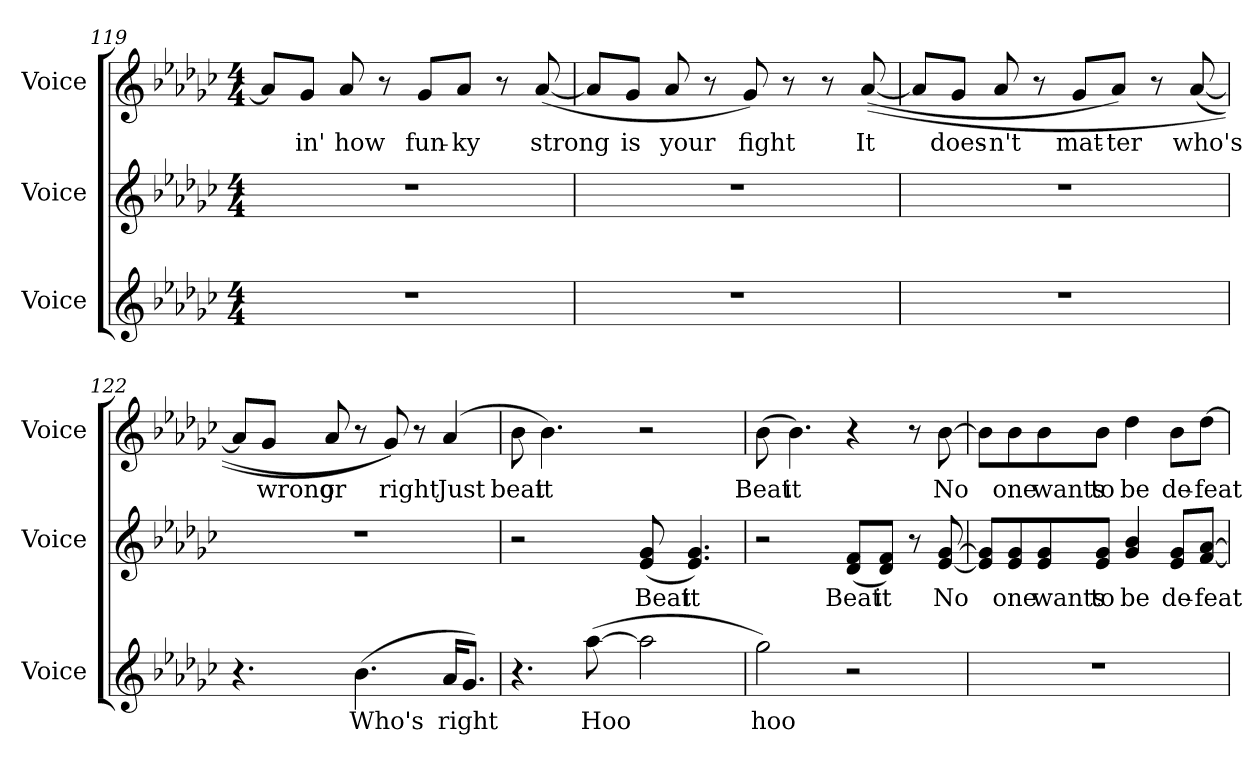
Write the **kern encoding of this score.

**kern	**text	**kern	**text	**kern	**text
*part3	*part3	*part2	*part2	*part1	*part1
*staff3	*staff3	*staff2	*staff2	*staff1	*staff1
*I"Voice	*	*I"Voice	*	*I"Voice	*
*I'Voice	*	*I'Voice	*	*I'Voice	*
*clefG2	*	*clefG2	*	*clefG2	*
*k[b-e-a-d-g-c-]	*	*k[b-e-a-d-g-c-]	*	*k[b-e-a-d-g-c-]	*
*e-:	*	*e-:	*	*e-:	*
*M4/4	*	*M4/4	*	*M4/4	*
=119	=119	=119	=119	=119	=119
1r	.	1r	.	8a-i/L]	.
!	!	!	!	!	!LO:LY:b:color=#000000
.	.	.	.	8g-i/J	in'
!	!	!	!	!	!LO:LY:b:color=#000000
.	.	.	.	8a-i/	how
.	.	.	.	8r	.
!	!	!	!	!	!LO:LY:b:color=#000000
.	.	.	.	8g-i/L	fun-
!	!	!	!	!	!LO:LY:b:color=#000000
.	.	.	.	8a-i/J	-ky
.	.	.	.	8r	.
!	!	!	!	!	!LO:LY:b:color=#000000
.	.	.	.	([8a-i/	strong
!!LO:LB:g=z
=120	=120	=120	=120	=120	=120
1r	.	1r	.	8a-i/L]	.
!	!	!	!	!	!LO:LY:b:color=#000000
.	.	.	.	8g-i/J	is
!	!	!	!	!	!LO:LY:b:color=#000000
.	.	.	.	8a-i/	your
.	.	.	.	8r	.
!	!	!	!	!	!LO:LY:b:color=#000000
.	.	.	.	8g-i/)	fight
.	.	.	.	8r	.
.	.	.	.	8r	.
!	!	!	!	!	!LO:LY:b:color=#000000
.	.	.	.	(([8a-i/	It
=121	=121	=121	=121	=121	=121
1r	.	1r	.	8a-i/L]	.
!	!	!	!	!	!LO:LY:b:color=#000000
.	.	.	.	8g-i/J	does-
!	!	!	!	!	!LO:LY:b:color=#000000
.	.	.	.	8a-i/	-n't
.	.	.	.	8r	.
!	!	!	!	!	!LO:LY:b:color=#000000
.	.	.	.	8g-i/L	mat-
!	!	!	!	!	!LO:LY:b:color=#000000
.	.	.	.	8a-i/J)	-ter
.	.	.	.	8r	.
!	!	!	!	!	!LO:LY:b:color=#000000
.	.	.	.	([8a-i/	who's
=122	=122	=122	=122	=122	=122
4.r	.	1r	.	8a-i/L]	.
!	!	!	!	!	!LO:LY:b:color=#000000
.	.	.	.	8g-i/J	wrong
!	!	!	!	!	!LO:LY:b:color=#000000
.	.	.	.	8a-i/	or
!	!LO:LY:b:color=#000000	!	!	!	!
(4.b-i\	Who's	.	.	8r	.
!	!	!	!	!	!LO:LY:b:color=#000000
.	.	.	.	8g-i/))	right
.	.	.	.	8r	.
!	!LO:LY:b:color=#000000	!	!	!	!
!	!	!	!	!	!LO:LY:b:color=#000000
16a-i/KL	right	.	.	(4a-i/	Just
8.g-i/J)	.	.	.	.	.
!!LO:PB:g=z
=123	=123	=123	=123	=123	=123
!	!	!	!	!	!LO:LY:b:color=#000000
4.r	.	2r	.	8b-i\	beat
!	!	!	!	!	!LO:LY:b:color=#000000
.	.	.	.	4.b-i\)	it
!	!LO:LY:b:color=#000000	!	!	!	!
([8aa-i\	Hoo	.	.	.	.
!	!	!	!LO:LY:b:color=#000000	!	!
2aa-i\]	.	(8e-i/ 8g-i	Beat	2r	.
!	!	!	!LO:LY:b:color=#000000	!	!
.	.	4.e-i/ 4.g-i)	it	.	.
=124	=124	=124	=124	=124	=124
!	!LO:LY:b:color=#000000	!	!	!	!
!	!	!	!	!	!LO:LY:b:color=#000000
2gg-i\)	hoo	2r	.	(8b-i\	Beat
!	!	!	!	!	!LO:LY:b:color=#000000
.	.	.	.	4.b-i\)	it
!	!	!	!LO:LY:b:color=#000000	!	!
2r	.	(8d-i/ 8fiL	Beat	4r	.
!	!	!	!LO:LY:b:color=#000000	!	!
.	.	8d-i/ 8fiJ)	it	.	.
.	.	8r	.	8r	.
!	!	!	!LO:LY:b:color=#000000	!	!
!	!	!	!	!	!LO:LY:b:color=#000000
.	.	[8e-i/ [8g-i	No	[8b-i\	No
=125	=125	=125	=125	=125	=125
1r	.	8e-i/] 8g-i]L	.	8b-i\L]	.
!	!	!	!LO:LY:b:color=#000000	!	!
!	!	!	!	!	!LO:LY:b:color=#000000
.	.	8e-i/ 8g-i	one	8b-i\	one
!	!	!	!LO:LY:b:color=#000000	!	!
!	!	!	!	!	!LO:LY:b:color=#000000
.	.	8e-i/ 8g-i	wants	8b-i\	wants
!	!	!	!LO:LY:b:color=#000000	!	!
!	!	!	!	!	!LO:LY:b:color=#000000
.	.	8e-i/ 8g-iJ	to	8b-i\J	to
!	!	!	!LO:LY:b:color=#000000	!	!
!	!	!	!	!	!LO:LY:b:color=#000000
.	.	4g-i/ 4b-i	be	4dd-i\	be
!	!	!	!LO:LY:b:color=#000000	!	!
!	!	!	!	!	!LO:LY:b:color=#000000
.	.	8e-i/ 8g-iL	de-	8b-i\L	de-
!	!	!	!LO:LY:b:color=#000000	!	!
!	!	!	!	!	!LO:LY:b:color=#000000
.	.	[8fi/ [8a-iJ	-feat-	[8dd-i\J	-feat
=	=	=	=	=	=
*-	*-	*-	*-	*-	*-
